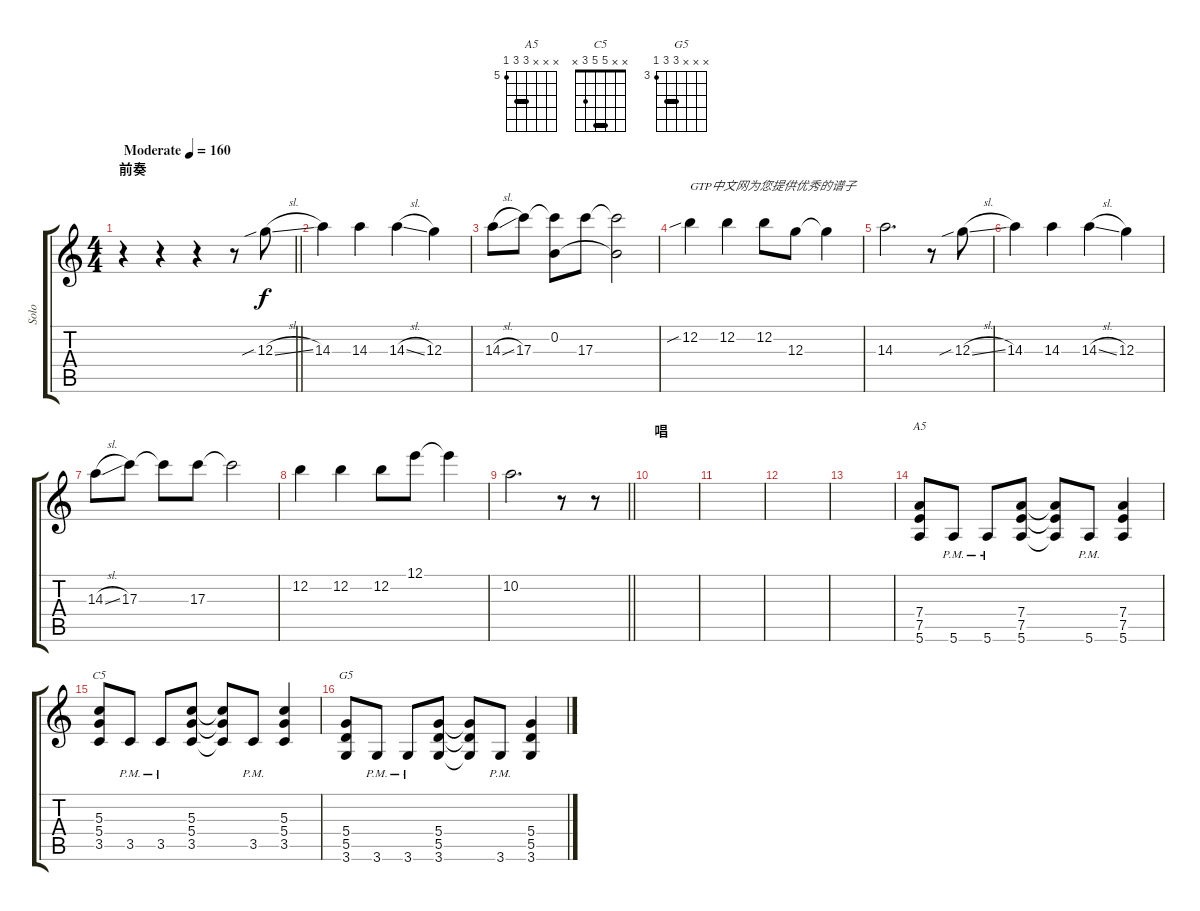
\track ("Solo" "Solo") {instrument overdrivenguitar}
\staff {score tabs}
\tuning (E4 B3 G3 D3 A2 E2) {hide}
\chord ("A5" x x x 7 7 5) {firstfret 5 barre 7}
\chord ("C5" x x 5 5 3 x) {barre 5}
\chord ("G5" x x x 5 5 3) {firstfret 3 barre 5}
\ts (4 4)
\section ("" "前奏")
\tempo (160 "Moderate")
\clef g2
\barLineRight lightlight
\ks c
r.4{dy f instrument overdrivenguitar} r.4 r.4 r.8 12.3{sib sl}.8 |
14.3.4 14.3.4 14.3{sl}.4 12.3.4 |
14.3{sl}.8 17.3.8 (0.2 17.3{t}).8 17.3.8 (0.2{t} 17.3{t}).2 |
12.2{sib}.4{txt "GTP中文网为您提供优秀的谱子"} 12.2.4 12.2.8 12.3.8 12.3{t}.4 |
14.3.2{d} r.8 12.3{sib sl}.8 |
14.3.4 14.3.4 14.3{sl}.4 12.3.4 |
14.3{sl}.8 17.3.8 17.3{t}.8 17.3.8 17.3{t}.2 |
12.2.4 12.2.4 12.2.8 12.1.8 12.1{t}.4 |
\barLineRight lightlight
10.2.2{d} r.8 r.8 |
\section ("" "唱")
|
|
|
|
(7.4 7.5 5.6).8{ch "A5"} 5.6{pm}.8 5.6{pm}.8 (7.4 7.5 5.6).8 (7.4{t} 7.5{t} 5.6{t}).8 5.6{pm}.8 (7.4 7.5 5.6).4 |
(5.3 5.4 3.5).8{ch "C5"} 3.5{pm}.8 3.5{pm}.8 (5.3 5.4 3.5).8 (5.3{t} 5.4{t} 3.5{t}).8 3.5{pm}.8 (5.3 5.4 3.5).4 |
(5.4 5.5 3.6).8{ch "G5"} 3.6{pm}.8 3.6{pm}.8 (5.4 5.5 3.6).8 (5.4{t} 5.5{t} 3.6{t}).8 3.6{pm}.8 (5.4 5.5 3.6).4
